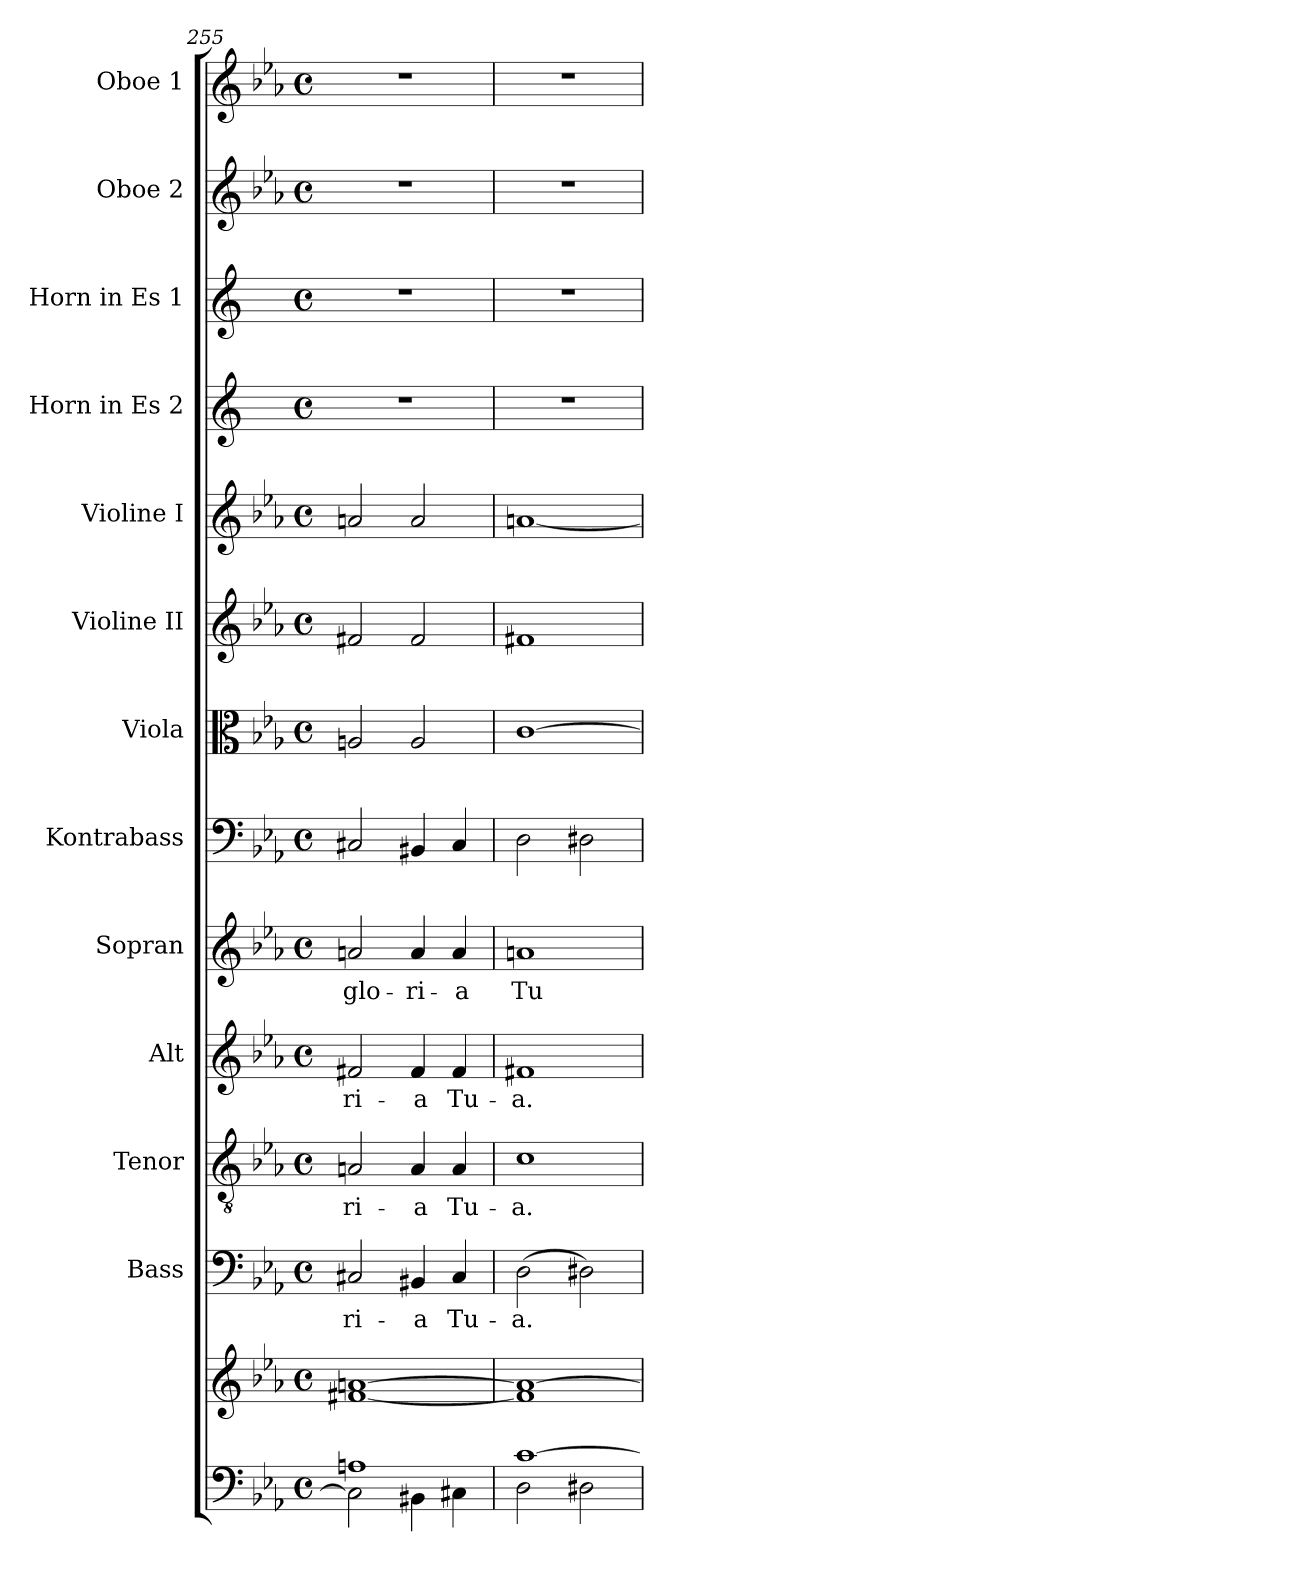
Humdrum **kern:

**kern	**kern	**kern	**text	**kern	**text	**kern	**text	**kern	**text	**kern	**kern	**kern	**kern	**kern	**kern	**kern	**kern
*part13	*part13	*part12	*part12	*part11	*part11	*part10	*part10	*part9	*part9	*part8	*part7	*part6	*part5	*part4	*part3	*part2	*part1
*staff14	*staff13	*staff12	*staff12	*staff11	*staff11	*staff10	*staff10	*staff9	*staff9	*staff8	*staff7	*staff6	*staff5	*staff4	*staff3	*staff2	*staff1
*	*	*I"Bass	*	*I"Tenor	*	*I"Alt	*	*I"Sopran	*	*I"Kontrabass	*I"Viola	*I"Violine II	*I"Violine I	*I"Horn in Es 2	*I"Horn in Es 1	*I"Oboe 2	*I"Oboe 1
*	*	*I'B.	*	*I'T.	*	*I'A.	*	*I'S.	*	*I'Kb.	*I'Vla.	*I'Vl. II	*I'Vl. I	*I'Hr. 2	*I'Hr. 1	*I'Ob. 2	*I'Ob. 1
*clefF4	*clefG2	*clefF4	*	*clefGv2	*	*clefG2	*	*clefG2	*	*clefF4	*clefC3	*clefG2	*clefG2	*clefG2	*clefG2	*clefG2	*clefG2
*	*	*	*	*	*	*	*	*	*	*ITrd7c12	*	*	*	*ITrd5c9	*ITrd5c9	*	*
*k[b-e-a-]	*k[b-e-a-]	*k[b-e-a-]	*	*k[b-e-a-]	*	*k[b-e-a-]	*	*k[b-e-a-]	*	*k[b-e-a-]	*k[b-e-a-]	*k[b-e-a-]	*k[b-e-a-]	*k[b-e-a-]	*k[b-e-a-]	*k[b-e-a-]	*k[b-e-a-]
*E-:	*E-:	*E-:	*	*E-:	*	*E-:	*	*E-:	*	*E-:	*E-:	*E-:	*E-:	*E-:	*E-:	*E-:	*E-:
*M4/4	*M4/4	*M4/4	*	*M4/4	*	*M4/4	*	*M4/4	*	*M4/4	*M4/4	*M4/4	*M4/4	*M4/4	*M4/4	*M4/4	*M4/4
*met(c)	*met(c)	*met(c)	*	*met(c)	*	*met(c)	*	*met(c)	*	*met(c)	*met(c)	*met(c)	*met(c)	*met(c)	*met(c)	*met(c)	*met(c)
=255	=255	=255	=255	=255	=255	=255	=255	=255	=255	=255	=255	=255	=255	=255	=255	=255	=255
*^	*^	*	*	*	*	*	*	*	*	*	*	*	*	*	*	*	*
!	!	!	!	!	!LO:LY:b	!	!LO:LY:b	!	!LO:LY:b	!	!LO:LY:b	!	!	!	!	!	!	!	!
1An	2C#\]	[>1an	[<1f#X	2C#X/	-ri-	2An/	-ri-	2f#X/	-ri-	2an/	glo-	2CC#X/	2An/	2f#X/	2an/	1r	1r	1r	1r
!	!	!	!	!	!LO:LY:b	!	!LO:LY:b	!	!LO:LY:b	!	!LO:LY:b	!	!	!	!	!	!	!	!
.	4BB#X\	.	.	4BB#X/	-a	4A/	-a	4f#/	-a	4a/	-ri-	4BBB#X/	2A/	2f#/	2a/	.	.	.	.
!	!	!	!	!	!LO:LY:b	!	!LO:LY:b	!	!LO:LY:b	!	!LO:LY:b	!	!	!	!	!	!	!	!
.	4C#X\	.	.	4C#/	Tu-	4A/	Tu-	4f#/	Tu-	4a/	-a	4CC#/	.	.	.	.	.	.	.
=256	=256	=256	=256	=256	=256	=256	=256	=256	=256	=256	=256	=256	=256	=256	=256	=256	=256	=256	=256
!	!	!	!	!	!LO:LY:b	!	!LO:LY:b	!	!LO:LY:b	!	!LO:LY:b	!	!	!	!	!	!	!	!
[>1c	2D\	1a_	1f#]	(>2D\	-a.	1c	-a.	1f#X	-a.	1an	Tu-	2DD\	[1c	1f#X	[1an	1r	1r	1r	1r
.	2D#X\	.	.	2D#X\)	.	.	.	.	.	.	.	2DD#X\	.	.	.	.	.	.	.
*v	*v	*	*	*	*	*	*	*	*	*	*	*	*	*	*	*	*	*	*
*	*v	*v	*	*	*	*	*	*	*	*	*	*	*	*	*	*	*	*
=	=	=	=	=	=	=	=	=	=	=	=	=	=	=	=	=	=
*-	*-	*-	*-	*-	*-	*-	*-	*-	*-	*-	*-	*-	*-	*-	*-	*-	*-
